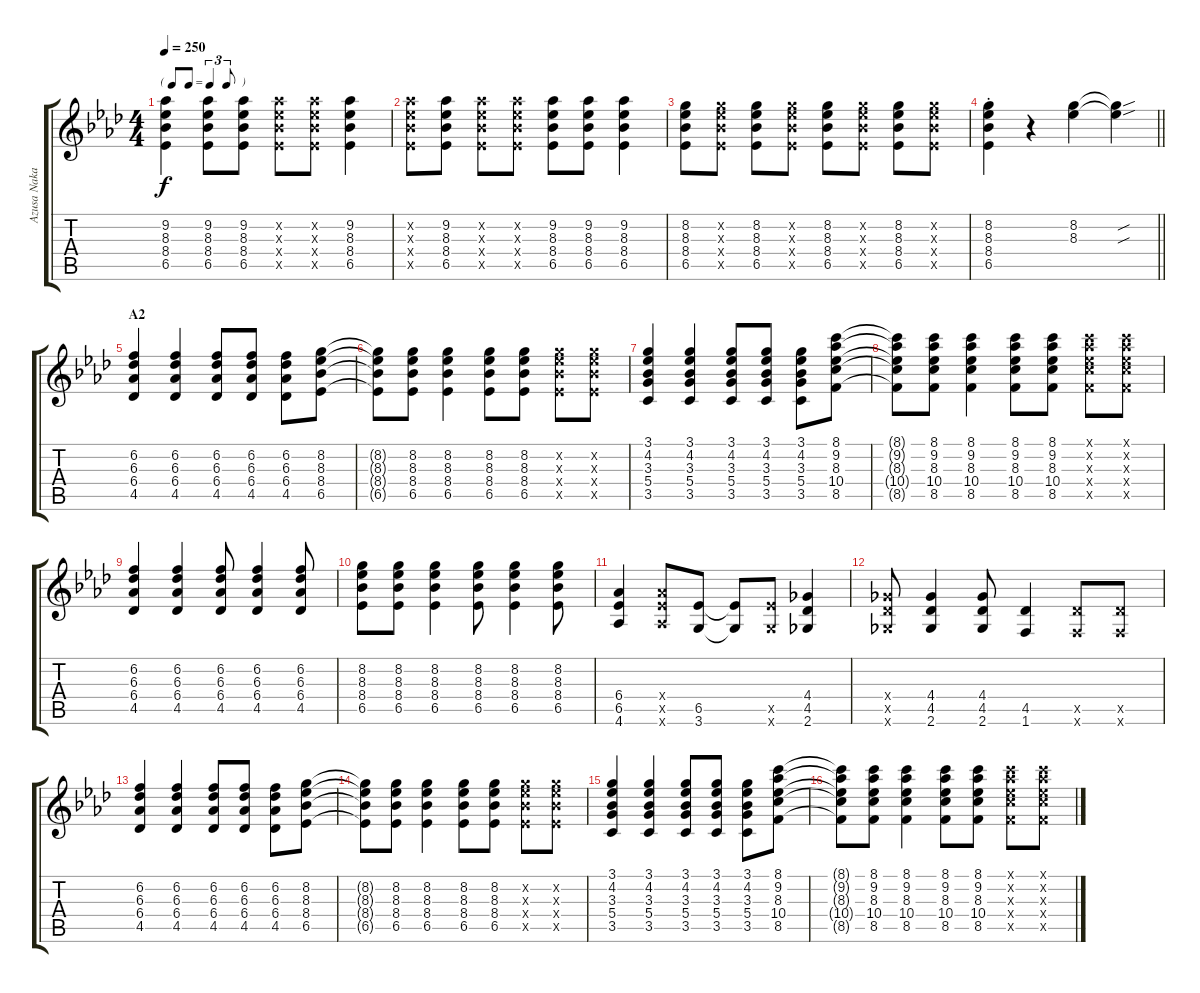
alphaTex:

\track ("Azusa Nakano" "Azusa Naka") {instrument overdrivenguitar}
\staff {score tabs}
\tuning (E4 B3 G3 D3 A2 E2) {hide}
\ts (4 4)
\tf triplet8th
\tempo 250
\clef g2
\ks ab
(9.2 8.3 8.4 6.5).4{dy f} (9.2 8.3 8.4 6.5).8 (9.2 8.3 8.4 6.5).8 (9.2{x} 8.3{x} 8.4{x} 6.5{x}).8 (9.2{x} 8.3{x} 8.4{x} 6.5{x}).8 (9.2 8.3 8.4 6.5).4 |
(9.2{x} 8.3{x} 8.4{x} 6.5{x}).8 (9.2 8.3 8.4 6.5).8 (9.2{x} 8.3{x} 8.4{x} 6.5{x}).8 (9.2{x} 8.3{x} 8.4{x} 6.5{x}).8 (9.2 8.3 8.4 6.5).8 (9.2 8.3 8.4 6.5).8 (9.2 8.3 8.4 6.5).4 |
(8.2 8.3 8.4 6.5).8 (8.2{x} 8.3{x} 8.4{x} 6.5{x}).8 (8.2 8.3 8.4 6.5).8 (8.2{x} 8.3{x} 8.4{x} 6.5{x}).8 (8.2 8.3 8.4 6.5).8 (8.2{x} 8.3{x} 8.4{x} 6.5{x}).8 (8.2 8.3 8.4 6.5).8 (8.2{x} 8.3{x} 8.4{x} 6.5{x}).8 |
\barLineRight lightlight
(8.2{st} 8.3{st} 8.4{st} 6.5{st}).4 r.4 (8.2 8.3).4 (8.2{sou t} 8.3{sou t}).4 |
\section ("" "A2")
(6.2 6.3 6.4 4.5).4 (6.2 6.3 6.4 4.5).4 (6.2 6.3 6.4 4.5).8 (6.2 6.3 6.4 4.5).8 (6.2 6.3 6.4 4.5).8 (8.2 8.3 8.4 6.5).8 |
(8.2{t} 8.3{t} 8.4{t} 6.5{t}).8 (8.2 8.3 8.4 6.5).8 (8.2 8.3 8.4 6.5).4 (8.2 8.3 8.4 6.5).8 (8.2 8.3 8.4 6.5).8 (8.2{x} 8.3{x} 8.4{x} 6.5{x}).8 (8.2{x} 8.3{x} 8.4{x} 6.5{x}).8 |
(3.1 4.2 3.3 5.4 3.5).4 (3.1 4.2 3.3 5.4 3.5).4 (3.1 4.2 3.3 5.4 3.5).8 (3.1 4.2 3.3 5.4 3.5).8 (3.1 4.2 3.3 5.4 3.5).8 (8.1 9.2 8.3 10.4 8.5).8 |
(8.1{t} 9.2{t} 8.3{t} 10.4{t} 8.5{t}).8 (8.1 9.2 8.3 10.4 8.5).8 (8.1 9.2 8.3 10.4 8.5).4 (8.1 9.2 8.3 10.4 8.5).8 (8.1 9.2 8.3 10.4 8.5).8 (8.1{x} 9.2{x} 8.3{x} 10.4{x} 8.5{x}).8 (8.1{x} 9.2{x} 8.3{x} 10.4{x} 8.5{x}).8 |
(6.2 6.3 6.4 4.5).4 (6.2 6.3 6.4 4.5).4 (6.2 6.3 6.4 4.5).8 (6.2 6.3 6.4 4.5).4 (6.2 6.3 6.4 4.5).8 |
(8.2 8.3 8.4 6.5).8 (8.2 8.3 8.4 6.5).8 (8.2 8.3 8.4 6.5).4 (8.2 8.3 8.4 6.5).8 (8.2 8.3 8.4 6.5).4 (8.2 8.3 8.4 6.5).8 |
(6.4 6.5 4.6).4 (6.4{x} 6.5{x} 4.6{x}).8 (6.5 3.6).8 (6.5{t} 3.6{t}).8 (6.5{x} 3.6{x}).8 (4.4 4.5 2.6).4 |
(4.4{x} 4.5{x} 2.6{x}).8 (4.4 4.5 2.6).4 (4.4 4.5 2.6).8 (4.5 1.6).4 (4.5{x} 1.6{x}).8 (4.5{x} 1.6{x}).8 |
(6.2 6.3 6.4 4.5).4 (6.2 6.3 6.4 4.5).4 (6.2 6.3 6.4 4.5).8 (6.2 6.3 6.4 4.5).8 (6.2 6.3 6.4 4.5).8 (8.2 8.3 8.4 6.5).8 |
(8.2{t} 8.3{t} 8.4{t} 6.5{t}).8 (8.2 8.3 8.4 6.5).8 (8.2 8.3 8.4 6.5).4 (8.2 8.3 8.4 6.5).8 (8.2 8.3 8.4 6.5).8 (8.2{x} 8.3{x} 8.4{x} 6.5{x}).8 (8.2{x} 8.3{x} 8.4{x} 6.5{x}).8 |
(3.1 4.2 3.3 5.4 3.5).4 (3.1 4.2 3.3 5.4 3.5).4 (3.1 4.2 3.3 5.4 3.5).8 (3.1 4.2 3.3 5.4 3.5).8 (3.1 4.2 3.3 5.4 3.5).8 (8.1 9.2 8.3 10.4 8.5).8 |
(8.1{t} 9.2{t} 8.3{t} 10.4{t} 8.5{t}).8 (8.1 9.2 8.3 10.4 8.5).8 (8.1 9.2 8.3 10.4 8.5).4 (8.1 9.2 8.3 10.4 8.5).8 (8.1 9.2 8.3 10.4 8.5).8 (8.1{x} 9.2{x} 8.3{x} 10.4{x} 8.5{x}).8 (8.1{x} 9.2{x} 8.3{x} 10.4{x} 8.5{x}).8
